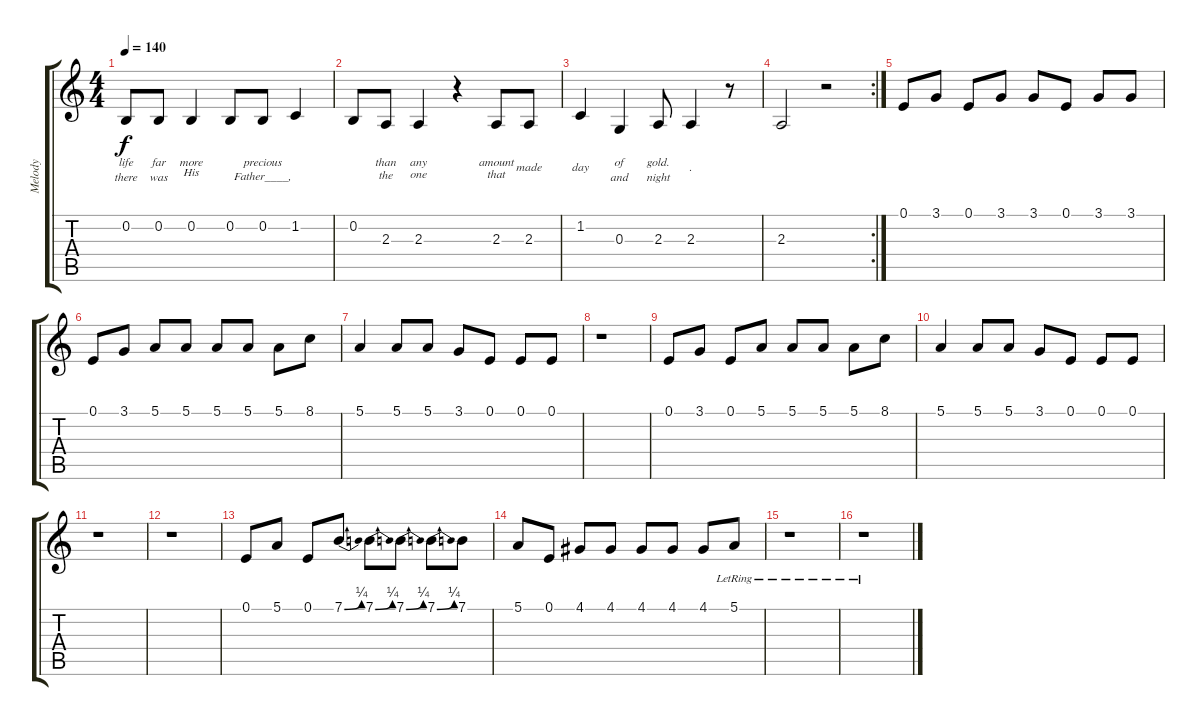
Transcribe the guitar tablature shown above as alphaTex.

\track ("Melody" "Melody") {instrument brightacousticpiano}
\staff {score tabs}
\tuning (E4 B3 G3 D3 A2 E2) {hide}
\ts (4 4)
\tempo 140
\clef g2
\ks c
0.2.8{lyrics (0 "life") lyrics (1 "there") lyrics (2 "") lyrics (3 "") lyrics (4 "") dy f} 0.2.8{lyrics (0 "far") lyrics (1 "was") lyrics (2 "") lyrics (3 "") lyrics (4 "")} 0.2.4{lyrics (0 "more") lyrics (1 "His") lyrics (2 "") lyrics (3 "") lyrics (4 "")} 0.2.8{lyrics (0 "") lyrics (1 "") lyrics (2 "") lyrics (3 "") lyrics (4 "")} 0.2.8{lyrics (0 "precious") lyrics (1 "Father____,") lyrics (2 "") lyrics (3 "") lyrics (4 "")} 1.2.4{lyrics (0 "") lyrics (1 "") lyrics (2 "") lyrics (3 "") lyrics (4 "")} |
0.2.8{lyrics (0 "") lyrics (1 "") lyrics (2 "") lyrics (3 "") lyrics (4 "")} 2.3.8{lyrics (0 "than") lyrics (1 "the") lyrics (2 "") lyrics (3 "") lyrics (4 "")} 2.3.4{lyrics (0 "any") lyrics (1 "one") lyrics (2 "") lyrics (3 "") lyrics (4 "")} r.4 2.3.8{lyrics (0 "amount") lyrics (1 "that") lyrics (2 "") lyrics (3 "") lyrics (4 "")} 2.3.8{lyrics (0 "") lyrics (1 "made") lyrics (2 "") lyrics (3 "") lyrics (4 "")} |
1.2.4{lyrics (0 "") lyrics (1 "day") lyrics (2 "") lyrics (3 "") lyrics (4 "")} 0.3.4{lyrics (0 "of") lyrics (1 "and") lyrics (2 "") lyrics (3 "") lyrics (4 "")} 2.3.8{lyrics (0 "gold.") lyrics (1 "night") lyrics (2 "") lyrics (3 "") lyrics (4 "")} 2.3.4{lyrics (0 "") lyrics (1 ".") lyrics (2 "") lyrics (3 "") lyrics (4 "")} r.8 |
\rc 2
2.3.2{lyrics (0 "") lyrics (1 "") lyrics (2 "") lyrics (3 "") lyrics (4 "")} r.2 |
0.1.8{lyrics (0 "") lyrics (1 "") lyrics (2 "") lyrics (3 "") lyrics (4 "")} 3.1.8{lyrics (0 "") lyrics (1 "") lyrics (2 "") lyrics (3 "") lyrics (4 "")} 0.1.8{lyrics (0 "") lyrics (1 "") lyrics (2 "") lyrics (3 "") lyrics (4 "")} 3.1.8{lyrics (0 "") lyrics (1 "") lyrics (2 "") lyrics (3 "") lyrics (4 "")} 3.1.8{lyrics (0 "") lyrics (1 "") lyrics (2 "") lyrics (3 "") lyrics (4 "")} 0.1.8{lyrics (0 "") lyrics (1 "") lyrics (2 "") lyrics (3 "") lyrics (4 "")} 3.1.8{lyrics (0 "") lyrics (1 "") lyrics (2 "") lyrics (3 "") lyrics (4 "")} 3.1.8{lyrics (0 "") lyrics (1 "") lyrics (2 "") lyrics (3 "") lyrics (4 "")} |
0.1.8{lyrics (0 "") lyrics (1 "") lyrics (2 "") lyrics (3 "") lyrics (4 "")} 3.1.8{lyrics (0 "") lyrics (1 "") lyrics (2 "") lyrics (3 "") lyrics (4 "")} 5.1.8{lyrics (0 "") lyrics (1 "") lyrics (2 "") lyrics (3 "") lyrics (4 "")} 5.1.8{lyrics (0 "") lyrics (1 "") lyrics (2 "") lyrics (3 "") lyrics (4 "")} 5.1.8{lyrics (0 "") lyrics (1 "") lyrics (2 "") lyrics (3 "") lyrics (4 "")} 5.1.8{lyrics (0 "") lyrics (1 "") lyrics (2 "") lyrics (3 "") lyrics (4 "")} 5.1.8{lyrics (0 "") lyrics (1 "") lyrics (2 "") lyrics (3 "") lyrics (4 "")} 8.1.8{lyrics (0 "") lyrics (1 "") lyrics (2 "") lyrics (3 "") lyrics (4 "")} |
5.1.4{lyrics (0 "") lyrics (1 "") lyrics (2 "") lyrics (3 "") lyrics (4 "")} 5.1.8 5.1.8 3.1.8 0.1.8 0.1.8 0.1.8 |
r.1 |
0.1.8 3.1.8 0.1.8 5.1.8 5.1.8 5.1.8 5.1.8 8.1.8 |
5.1.4 5.1.8 5.1.8 3.1.8 0.1.8 0.1.8 0.1.8 |
r.1 |
r.1 |
0.1.8 5.1.8 0.1.8 7.1{be (bend 0 0 60 1)}.8 7.1{be (bend 0 0 60 1)}.8 7.1{be (bend 0 0 60 1)}.8 7.1{be (bend 0 0 60 1)}.8 7.1.8 |
5.1.8 0.1.8 4.1.8 4.1.8 4.1.8 4.1.8 4.1.8 5.1{lr}.8 |
r.1 |
r.1
